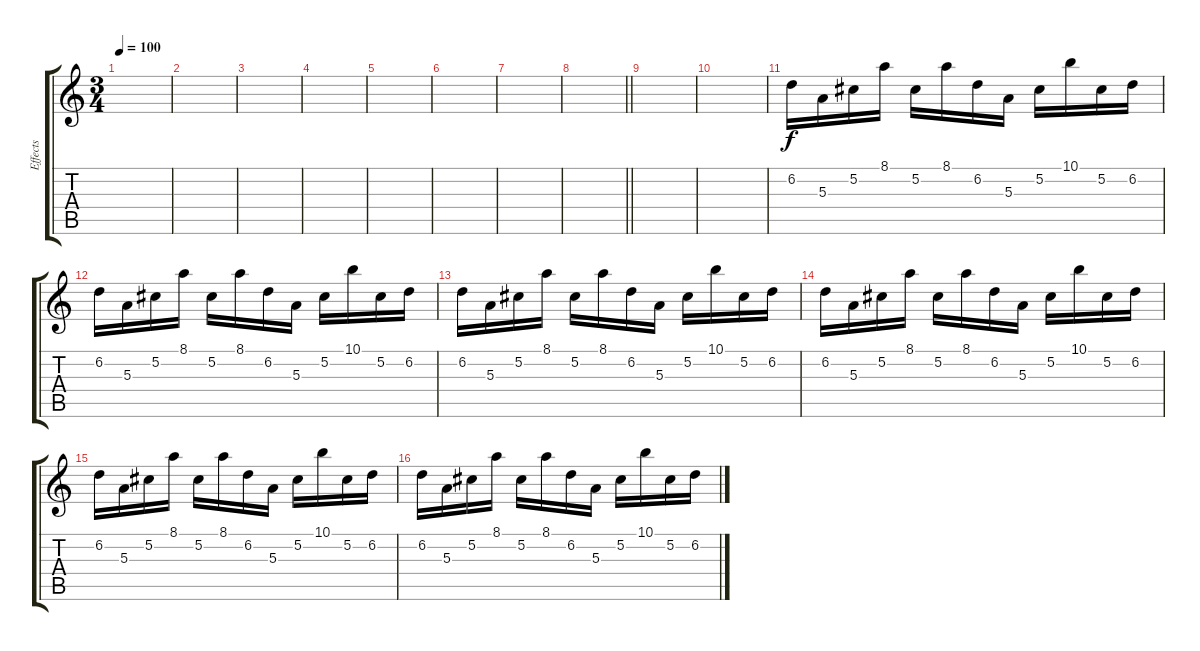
\track ("Effects" "Effects") {instrument electricguitarjazz}
\staff {score tabs}
\tuning (Db4 Ab3 E3 B2 Gb2 B1) {hide}
\ts (3 4)
\tempo 100
\clef g2
\ks c
|
|
|
|
|
|
|
\barLineRight lightlight
|
|
|
6.2.16{balance 12} 5.3.16{balance 4} 5.2.16{balance 12} 8.1.16{balance 4} 5.2.16{balance 12} 8.1.16{balance 4} 6.2.16{balance 12} 5.3.16{balance 4} 5.2.16{balance 12} 10.1.16{balance 4} 5.2.16{balance 12} 6.2.16{balance 4} |
6.2.16{balance 12} 5.3.16{balance 4} 5.2.16{balance 12} 8.1.16{balance 4} 5.2.16{balance 12} 8.1.16{balance 4} 6.2.16{balance 12} 5.3.16{balance 4} 5.2.16{balance 12} 10.1.16{balance 4} 5.2.16{balance 12} 6.2.16{balance 4} |
6.2.16{balance 12} 5.3.16{balance 4} 5.2.16{balance 12} 8.1.16{balance 4} 5.2.16{balance 12} 8.1.16{balance 4} 6.2.16{balance 12} 5.3.16{balance 4} 5.2.16{balance 12} 10.1.16{balance 4} 5.2.16{balance 12} 6.2.16{balance 4} |
6.2.16{balance 12} 5.3.16{balance 4} 5.2.16{balance 12} 8.1.16{balance 4} 5.2.16{balance 12} 8.1.16{balance 4} 6.2.16{balance 12} 5.3.16{balance 4} 5.2.16{balance 12} 10.1.16{balance 4} 5.2.16{balance 12} 6.2.16{balance 4} |
6.2.16{balance 12} 5.3.16{balance 4} 5.2.16{balance 12} 8.1.16{balance 4} 5.2.16{balance 12} 8.1.16{balance 4} 6.2.16{balance 12} 5.3.16{balance 4} 5.2.16{balance 12} 10.1.16{balance 4} 5.2.16{balance 12} 6.2.16{balance 4} |
6.2.16{balance 12} 5.3.16{balance 4} 5.2.16{balance 12} 8.1.16{balance 4} 5.2.16{balance 12} 8.1.16{balance 4} 6.2.16{balance 12} 5.3.16{balance 4} 5.2.16{balance 12} 10.1.16{balance 4} 5.2.16{balance 12} 6.2.16{balance 4}
